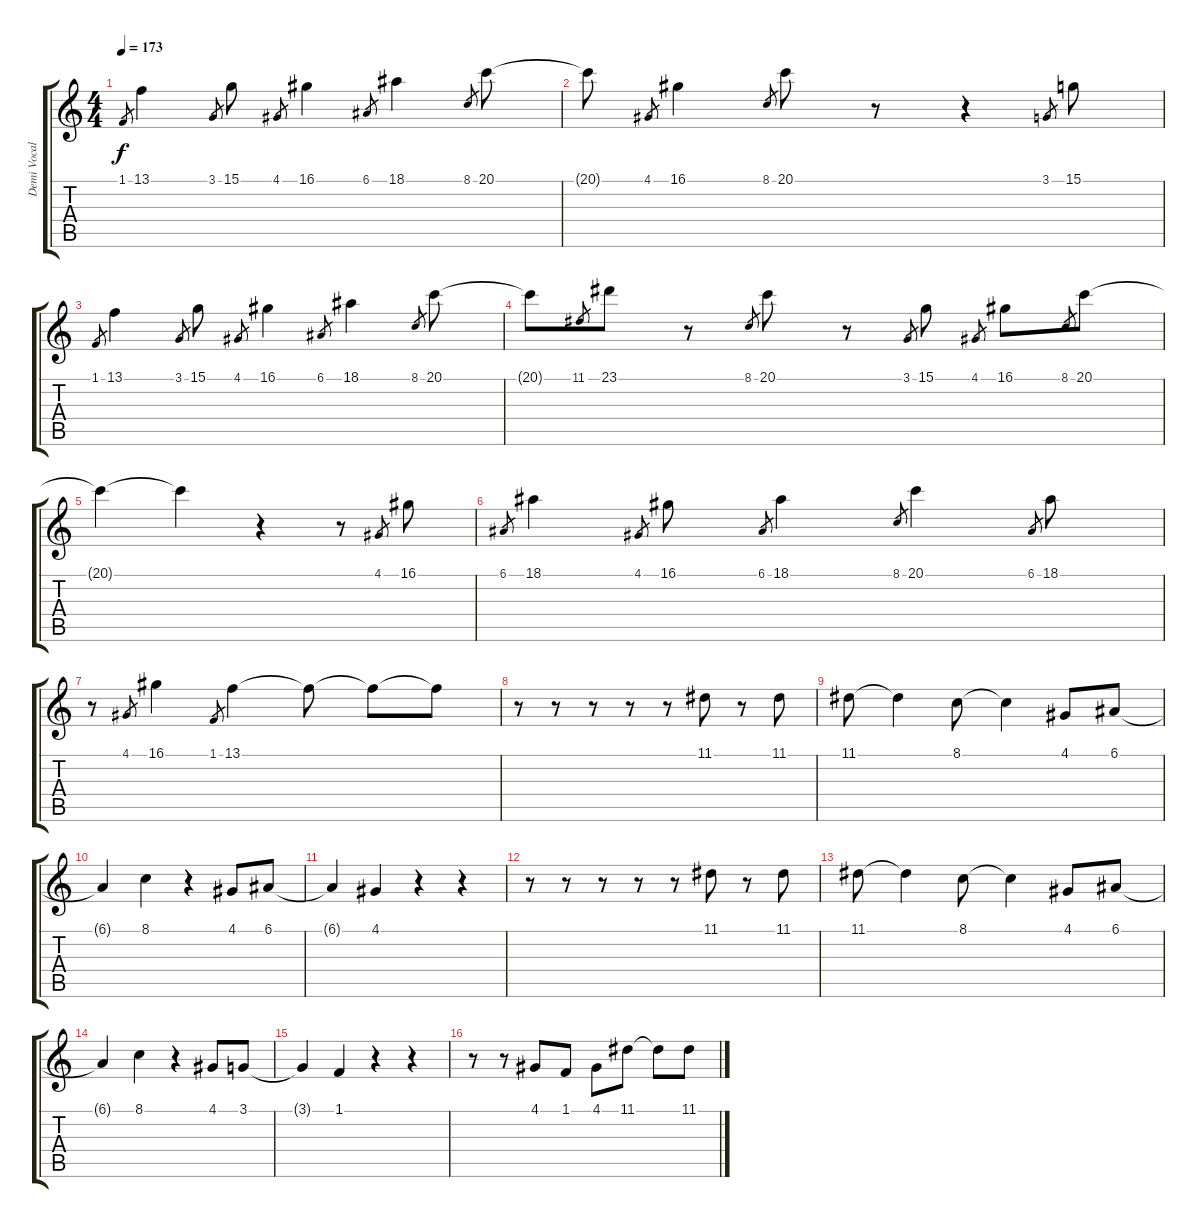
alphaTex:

\track ("Demi Vocal" "Demi Vocal") {instrument acousticgrandpiano}
\staff {score tabs}
\tuning (E4 B3 G3 D3 A2 E2) {hide}
\ts (4 4)
\tempo 173
\clef g2
\ks c
1.1.8{gr dy f} 13.1.4 3.1.8{gr} 15.1.8 4.1.8{gr} 16.1.4 6.1.8{gr} 18.1.4 8.1.8{gr} 20.1.8 |
20.1{t}.8 4.1.8{gr} 16.1.4 8.1.8{gr} 20.1.8 r.8 r.4 3.1.8{gr} 15.1.8 |
1.1.8{gr} 13.1.4 3.1.8{gr} 15.1.8 4.1.8{gr} 16.1.4 6.1.8{gr} 18.1.4 8.1.8{gr} 20.1.8 |
20.1{t}.8 11.1.8{gr} 23.1.8 r.8 8.1.8{gr} 20.1.8 r.8 3.1.8{gr} 15.1.8 4.1.8{gr} 16.1.8 8.1.8{gr} 20.1.8 |
20.1{t}.4 20.1{t}.4 r.4 r.8 4.1.8{gr} 16.1.8 |
6.1.8{gr} 18.1.4 4.1.8{gr} 16.1.8 6.1.8{gr} 18.1.4 8.1.8{gr} 20.1.4 6.1.8{gr} 18.1.8 |
r.8 4.1.8{gr} 16.1.4 1.1.8{gr} 13.1.4 13.1{t}.8 13.1{t}.8 13.1{t}.8 |
r.8 r.8 r.8 r.8 r.8 11.1.8 r.8 11.1.8 |
11.1.8 11.1{t}.4 8.1.8 8.1{t}.4 4.1.8 6.1.8 |
6.1{t}.4 8.1.4 r.4 4.1.8 6.1.8 |
6.1{t}.4 4.1.4 r.4 r.4 |
r.8 r.8 r.8 r.8 r.8 11.1.8 r.8 11.1.8 |
11.1.8 11.1{t}.4 8.1.8 8.1{t}.4 4.1.8 6.1.8 |
6.1{t}.4 8.1.4 r.4 4.1.8 3.1.8 |
3.1{t}.4 1.1.4 r.4 r.4 |
r.8 r.8 4.1.8 1.1.8 4.1.8 11.1.8 11.1{t}.8 11.1.8
